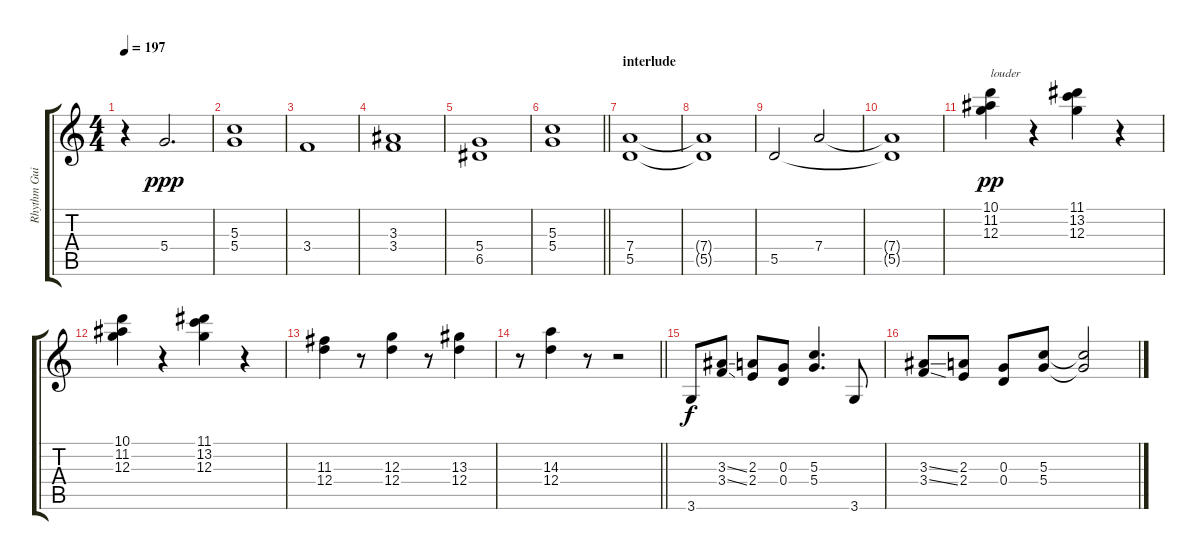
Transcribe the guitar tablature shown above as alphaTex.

\track ("Rhythm Guitar (Blackmore)" "Rhythm Gui") {instrument distortionguitar}
\staff {score tabs}
\tuning (E4 B3 G3 D3 A2 E2) {hide}
\ts (4 4)
\tempo 197
\clef g2
\ks c
r.4{dy ppp} 5.4.2{d} |
(5.3 5.4).1 |
3.4.1 |
(3.3 3.4).1 |
(5.4 6.5).1 |
\barLineRight lightlight
(5.3 5.4).1 |
\section ("" "interlude")
(7.4 5.5).1 |
(7.4{t} 5.5{t}).1 |
5.5.2 7.4.2 |
(7.4{t} 5.5{t}).1 |
(10.1 11.2 12.3).4{txt "louder" dy pp} r.4 (11.1 13.2 12.3).4 r.4 |
(10.1 11.2 12.3).4 r.4 (11.1 13.2 12.3).4 r.4 |
(11.3 12.4).4 r.8 (12.3 12.4).4 r.8 (13.3 12.4).4 |
\barLineRight lightlight
r.8 (14.3 12.4).4 r.8 r.2 |
3.6.8{dy f} (3.3{ss} 3.4{ss}).8 (2.3 2.4).8 (0.3 0.4).8 (5.3 5.4).4{d} 3.6.8 |
(3.3{ss} 3.4{ss}).8 (2.3 2.4).8 (0.3 0.4).8 (5.3 5.4).8 (5.3{t} 5.4{t}).2
